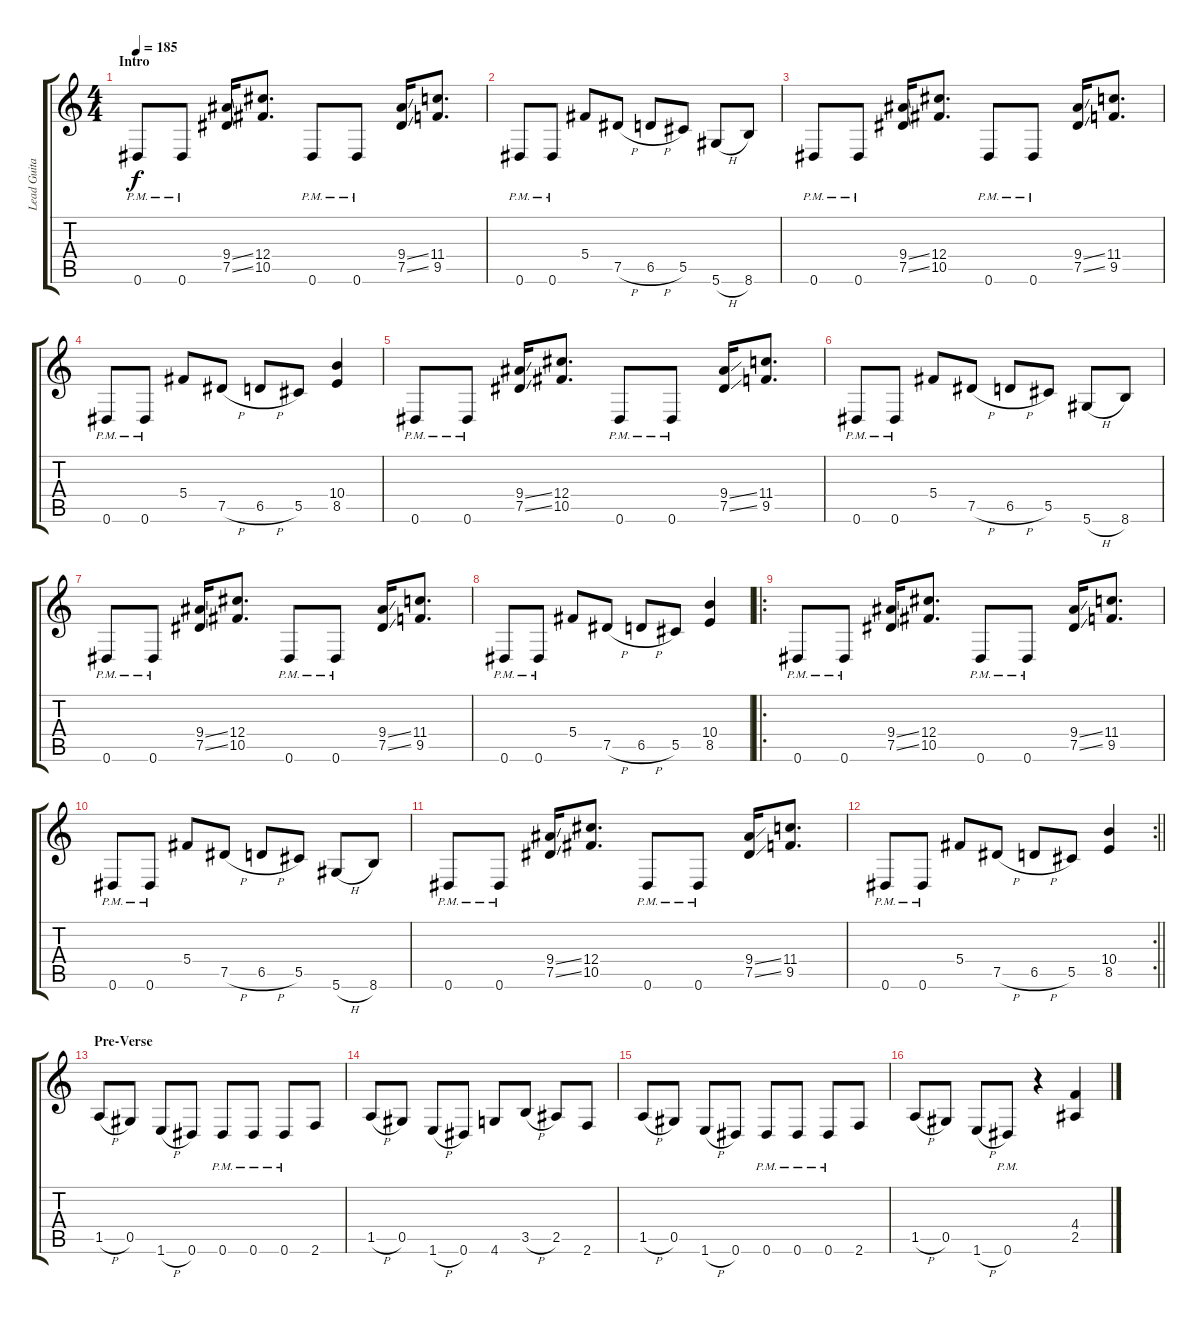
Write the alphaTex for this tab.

\track ("Lead Guitar" "Lead Guita") {instrument distortionguitar}
\staff {score tabs}
\tuning (Eb4 Bb3 Gb3 Db3 Ab2 Eb2) {hide}
\ts (4 4)
\section ("" "Intro")
\tempo 185
\clef g2
\ks c
0.6{pm}.8{dy f instrument distortionguitar} 0.6{pm}.8 (9.4{ss} 7.5{ss}).16 (12.4 10.5).8{d} 0.6{pm}.8 0.6{pm}.8 (9.4{ss} 7.5{ss}).16 (11.4 9.5).8{d} |
0.6{pm}.8 0.6{pm}.8 5.4.8 7.5{h}.8 6.5{h}.8 5.5.8 5.6{h}.8 8.6.8 |
0.6{pm}.8 0.6{pm}.8 (9.4{ss} 7.5{ss}).16 (12.4 10.5).8{d} 0.6{pm}.8 0.6{pm}.8 (9.4{ss} 7.5{ss}).16 (11.4 9.5).8{d} |
0.6{pm}.8 0.6{pm}.8 5.4.8 7.5{h}.8 6.5{h}.8 5.5.8 (10.4 8.5).4 |
0.6{pm}.8 0.6{pm}.8 (9.4{ss} 7.5{ss}).16 (12.4 10.5).8{d} 0.6{pm}.8 0.6{pm}.8 (9.4{ss} 7.5{ss}).16 (11.4 9.5).8{d} |
0.6{pm}.8 0.6{pm}.8 5.4.8 7.5{h}.8 6.5{h}.8 5.5.8 5.6{h}.8 8.6.8 |
0.6{pm}.8 0.6{pm}.8 (9.4{ss} 7.5{ss}).16 (12.4 10.5).8{d} 0.6{pm}.8 0.6{pm}.8 (9.4{ss} 7.5{ss}).16 (11.4 9.5).8{d} |
0.6{pm}.8 0.6{pm}.8 5.4.8 7.5{h}.8 6.5{h}.8 5.5.8 (10.4 8.5).4 |
\ro
0.6{pm}.8 0.6{pm}.8 (9.4{ss} 7.5{ss}).16 (12.4 10.5).8{d} 0.6{pm}.8 0.6{pm}.8 (9.4{ss} 7.5{ss}).16 (11.4 9.5).8{d} |
0.6{pm}.8 0.6{pm}.8 5.4.8 7.5{h}.8 6.5{h}.8 5.5.8 5.6{h}.8 8.6.8 |
0.6{pm}.8 0.6{pm}.8 (9.4{ss} 7.5{ss}).16 (12.4 10.5).8{d} 0.6{pm}.8 0.6{pm}.8 (9.4{ss} 7.5{ss}).16 (11.4 9.5).8{d} |
\rc 2
\barLineRight lightlight
0.6{pm}.8 0.6{pm}.8 5.4.8 7.5{h}.8 6.5{h}.8 5.5.8 (10.4 8.5).4 |
\section ("" "Pre-Verse")
1.5{h}.8 0.5.8 1.6{h}.8 0.6.8 0.6{pm}.8 0.6{pm}.8 0.6{pm}.8 2.6.8 |
1.5{h}.8 0.5.8 1.6{h}.8 0.6.8 4.6.8 3.5{h}.8 2.5.8 2.6.8 |
1.5{h}.8 0.5.8 1.6{h}.8 0.6.8 0.6{pm}.8 0.6{pm}.8 0.6{pm}.8 2.6.8 |
1.5{h}.8 0.5.8 1.6{h}.8 0.6{pm}.8 r.4 (4.4 2.5).4
